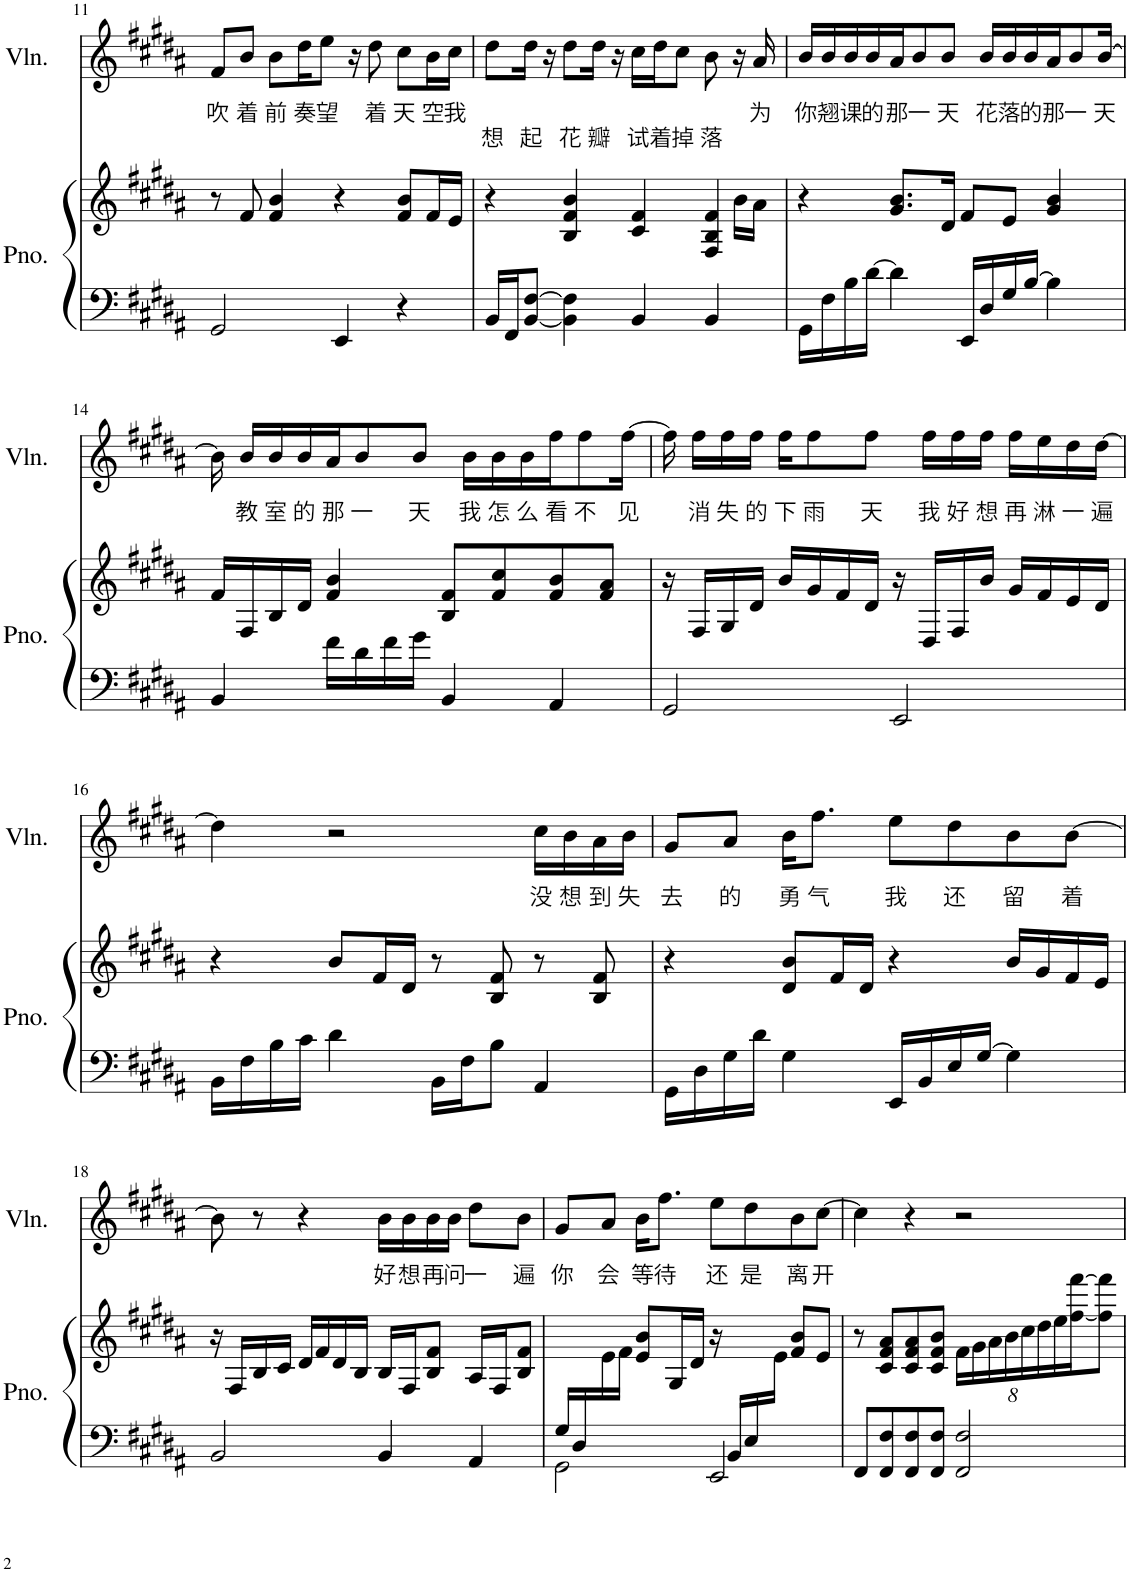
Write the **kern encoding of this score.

**kern	**kern	**kern	**text	**text
*part2	*part2	*part1	*part1	*part1
*staff3	*staff2	*staff1	*staff1	*staff1
*I"Piano	*	*I"Violin	*	*
*I'Pno.	*	*I'Vln.	*	*
!!LO:PB:g=z
*clefF4	*clefG2	*clefG2	*	*
*k[f#c#g#d#a#]	*k[f#c#g#d#a#]	*k[f#c#g#d#a#]	*	*
*M4/4	*M4/4	*M4/4	*	*
=11	=11	=11	=11	=11
!	!	!	!LO:LY:b	!
2GG#/	8r	8f#/L	吹	.
!	!	!	!LO:LY:b	!
.	8f#/	8b/J	着	.
!	!	!	!LO:LY:b	!
.	4f#/ 4b/	8b\L	前	.
!	!	!	!LO:LY:b	!
.	.	16dd#\K	奏	.
!	!	!	!LO:LY:b	!
.	.	8ee\J	望	.
4EE/	4r	.	.	.
.	.	16r	.	.
!	!	!	!LO:LY:b	!
.	.	8dd#\	着	.
!	!	!	!LO:LY:b	!
4r	8f#/ 8b/L	8cc#\L	天	.
!	!	!	!LO:LY:b	!
.	16f#/L	16b\L	空	.
!	!	!	!LO:LY:b	!
.	16e/JJ	16cc#\JJ	我	.
=12	=12	=12	=12	=12
*	*^	*	*	*
!	!	!	!	!	!LO:LY:b
16BB/LL	4r	2..ryy	8dd#\L	.	想
16FF#/J	.	.	.	.	.
!	!	!	!	!	!LO:LY:b
[8BB/ [8F#/J	.	.	16dd#\Jk	.	起
.	.	.	16r	.	.
!	!	!	!	!	!LO:LY:b
4BB\] 4F#\]	4B/ 4f#/ 4b/	.	8dd#\L	.	花
!	!	!	!	!	!LO:LY:b
.	.	.	16dd#\Jk	.	瓣
.	.	.	16r	.	.
!	!	!	!	!	!LO:LY:b
4BB/	4c#/ 4f#/	.	16cc#\LL	.	试
!	!	!	!	!	!LO:LY:b
.	.	.	16dd#\J	.	着
!	!	!	!	!	!LO:LY:b
.	.	.	8cc#\J	.	掉
!	!	!	!	!	!LO:LY:b
4BB/	4F#/ 4B/ 4f#/	.	8b\	.	落
.	.	16b\LL	16r	.	.
!	!	!	!	!LO:LY:b	!
.	.	16a#\JJ	16a#/	为	.
=13	=13	=13	=13	=13	=13
!	!	!	!	!LO:LY:b	!
*	*v	*v	*	*	*
16GG#\LL	4r	16b/LL	你	.
!	!	!	!LO:LY:b	!
16F#\	.	16b/	翘	.
!	!	!	!LO:LY:b	!
16B\	.	16b/	课	.
!	!	!	!LO:LY:b	!
[16d#\JJ	.	16b/	的	.
!	!	!	!LO:LY:b	!
4d#\]	8.g#/ 8.b/L	16a#/J	那	.
!	!	!	!LO:LY:b	!
.	.	8b/	一	.
!	!	!	!LO:LY:b	!
.	16d#/Jk	8b/J	天	.
16EE/LL	8f#/L	.	.	.
!	!	!	!LO:LY:b	!
16D#/	.	16b/LL	花	.
!	!	!	!LO:LY:b	!
16G#/	8e/J	16b/	落	.
!	!	!	!LO:LY:b	!
[16B/JJ	.	16b/	的	.
!	!	!	!LO:LY:b	!
4B\]	4g#/ 4b/	16a#/J	那	.
!	!	!	!LO:LY:b	!
.	.	8b/	一	.
!	!	!	!LO:LY:b	!
.	.	[16b/Jk	天	.
!!LO:LB:g=z
=14	=14	=14	=14	=14
4BB/	16f#/LL	16b\]	.	.
!	!	!	!LO:LY:b	!
.	16F#/	16b/LL	教	.
!	!	!	!LO:LY:b	!
.	16B/	16b/	室	.
!	!	!	!LO:LY:b	!
.	16d#/JJ	16b/	的	.
!	!	!	!LO:LY:b	!
16f#\LL	4f#/ 4b/	16a#/J	那	.
!	!	!	!LO:LY:b	!
16d#\	.	8b/	一	.
16f#\	.	.	.	.
!	!	!	!LO:LY:b	!
16g#\JJ	.	8b/J	天	.
4BB/	8B/ 8f#/L	.	.	.
!	!	!	!LO:LY:b	!
.	.	16b\LL	我	.
!	!	!	!LO:LY:b	!
.	8f#/ 8cc#/	16b\	怎	.
!	!	!	!LO:LY:b	!
.	.	16b\	么	.
!	!	!	!LO:LY:b	!
4AA#/	8f#/ 8b/	16ff#\J	看	.
!	!	!	!LO:LY:b	!
.	.	8ff#\	不	.
.	8f#/ 8a#/J	.	.	.
!	!	!	!LO:LY:b	!
.	.	[16ff#\Jk	见	.
=15	=15	=15	=15	=15
2GG#/	16r	16ff#\]	.	.
!	!	!	!LO:LY:b	!
.	16F#/LL	16ff#\LL	消	.
!	!	!	!LO:LY:b	!
.	16G#/	16ff#\	失	.
!	!	!	!LO:LY:b	!
.	16d#/JJ	16ff#\JJ	的	.
!	!	!	!LO:LY:b	!
.	16b/LL	16ff#\KL	下	.
!	!	!	!LO:LY:b	!
.	16g#/	8ff#\	雨	.
.	16f#/	.	.	.
!	!	!	!LO:LY:b	!
.	16d#/JJ	8ff#\J	天	.
2EE/	16r	.	.	.
!	!	!	!LO:LY:b	!
.	16D#/LL	16ff#\LL	我	.
!	!	!	!LO:LY:b	!
.	16F#/	16ff#\	好	.
!	!	!	!LO:LY:b	!
.	16b/JJ	16ff#\JJ	想	.
!	!	!	!LO:LY:b	!
.	16g#/LL	16ff#\LL	再	.
!	!	!	!LO:LY:b	!
.	16f#/	16ee\	淋	.
!	!	!	!LO:LY:b	!
.	16e/	16dd#\	一	.
!	!	!	!LO:LY:b	!
.	16d#/JJ	[16dd#\JJ	遍	.
!!LO:LB:g=z
=16	=16	=16	=16	=16
16BB\LL	4r	4dd#\]	.	.
16F#\	.	.	.	.
16B\	.	.	.	.
16c#\JJ	.	.	.	.
4d#\	8b/L	2r	.	.
.	16f#/L	.	.	.
.	16d#/JJ	.	.	.
16BB\LL	8r	.	.	.
16F#\J	.	.	.	.
8B\J	8B/ 8f#/	.	.	.
!	!	!	!LO:LY:b	!
4AA#/	8r	16cc#\LL	没	.
!	!	!	!LO:LY:b	!
.	.	16b\	想	.
!	!	!	!LO:LY:b	!
.	8B/ 8f#/	16a#\	到	.
!	!	!	!LO:LY:b	!
.	.	16b\JJ	失	.
=17	=17	=17	=17	=17
!	!	!	!LO:LY:b	!
16GG#\LL	4r	8g#/L	去	.
16D#\	.	.	.	.
!	!	!	!LO:LY:b	!
16G#\	.	8a#/J	的	.
16d#\JJ	.	.	.	.
!	!	!	!LO:LY:b	!
4G#\	8d#/ 8b/L	16b\KL	勇	.
!	!	!	!LO:LY:b	!
.	.	8.ff#\J	气	.
.	16f#/L	.	.	.
.	16d#/JJ	.	.	.
!	!	!	!LO:LY:b	!
16EE/LL	4r	8ee\L	我	.
16BB/	.	.	.	.
!	!	!	!LO:LY:b	!
16E/	.	8dd#\	还	.
[16G#/JJ	.	.	.	.
!	!	!	!LO:LY:b	!
4G#\]	16b/LL	8b\	留	.
.	16g#/	.	.	.
!	!	!	!LO:LY:b	!
.	16f#/	[8b\J	着	.
.	16e/JJ	.	.	.
!!LO:LB:g=z
=18	=18	=18	=18	=18
2BB/	16r	8b\]	.	.
.	16F#/LL	.	.	.
.	16B/	8r	.	.
.	16c#/JJ	.	.	.
.	16d#/LL	4r	.	.
.	16f#/	.	.	.
.	16d#/	.	.	.
.	16B/JJ	.	.	.
!	!	!	!LO:LY:b	!
4BB/	16B/LL	16b\LL	好	.
!	!	!	!LO:LY:b	!
.	16F#/J	16b\	想	.
!	!	!	!LO:LY:b	!
.	8B/ 8f#/J	16b\	再	.
!	!	!	!LO:LY:b	!
.	.	16b\JJ	问	.
!	!	!	!LO:LY:b	!
4AA#/	16A#/LL	8dd#\L	一	.
.	16F#/J	.	.	.
!	!	!	!LO:LY:b	!
.	8B/ 8f#/J	8b\J	遍	.
=19	=19	=19	=19	=19
*^	*	*	*	*
!	!	!	!	!LO:LY:b	!
16G#/LL	2GG#\	8ryy	8g#/L	你	.
16D#/	.	.	.	.	.
!	!	!	!	!LO:LY:b	!
4..ryy	.	16e\	8a#/J	会	.
.	.	16f#\JJ	.	.	.
!	!	!	!	!LO:LY:b	!
.	.	8e/ 8b/L	16b\KL	等	.
!	!	!	!	!LO:LY:b	!
.	.	.	8.ff#\J	待	.
.	.	16G#/L	.	.	.
.	.	16d#/JJ	.	.	.
!	!	!	!	!LO:LY:b	!
.	2EE/	16r	8ee\L	还	.
16BB/LL	.	8ryy	.	.	.
!	!	!	!	!LO:LY:b	!
16E/	.	.	8dd#\	是	.
4ryy	.	16e\JJ	.	.	.
!	!	!	!	!LO:LY:b	!
.	.	8f#/ 8b/L	8b\	离	.
!	!	!	!	!LO:LY:b	!
.	.	8e/J	[8cc#\J	开	.
16ryy	.	.	.	.	.
*v	*v	*	*	*	*
=20	=20	=20	=20	=20
8FF#/L	8r	4cc#\]	.	.
8FF#/ 8F#/	8c#/ 8f#/ 8a#/L	.	.	.
8FF#/ 8F#/	8c#/ 8f#/ 8a#/	4r	.	.
8FF#/ 8F#/J	8c#/ 8f#/ 8b/J	.	.	.
*	*Xbrackettup	*	*	*
2FF#/ 2F#/	64%3f#\LL	2r	.	.
.	64%3g#\	.	.	.
.	64%3a#\	.	.	.
.	64%3b\	.	.	.
.	64%3cc#\	.	.	.
.	64%3dd#\	.	.	.
.	64%3ee\	.	.	.
.	[64%3ff#\ [64%3fff#\J	.	.	.
.	8ff#\] 8fff#\]J	.	.	.
=	=	=	=	=
*-	*-	*-	*-	*-
